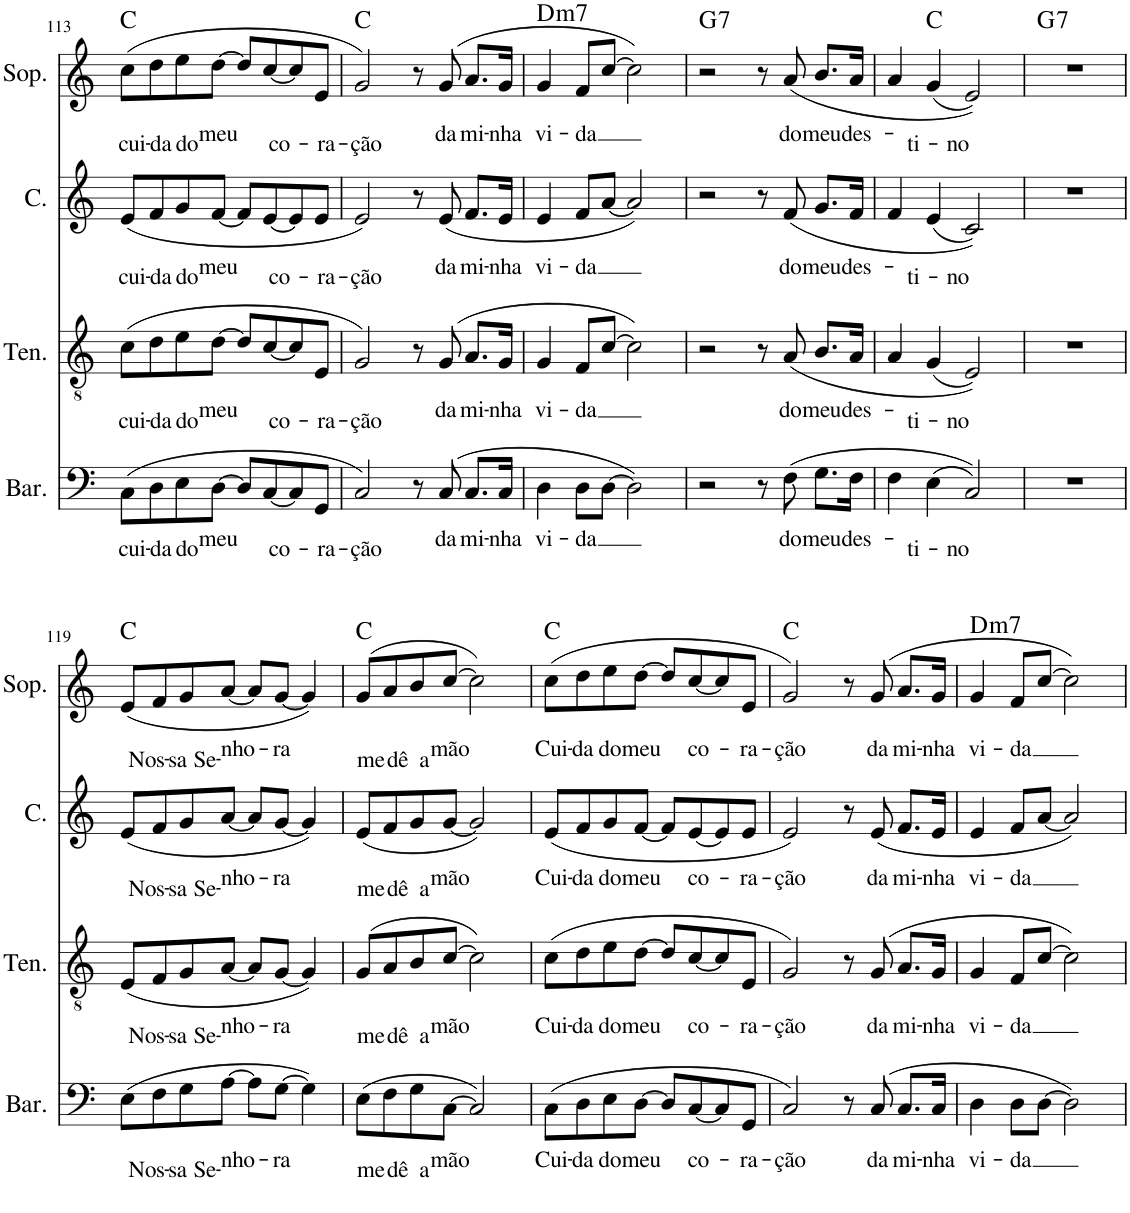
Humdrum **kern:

**kern	**text	**kern	**text	**kern	**text	**kern	**text	**harte
*part4	*part4	*part3	*part3	*part2	*part2	*part1	*part1	*part1
*staff4	*staff4	*staff3	*staff3	*staff2	*staff2	*staff1	*staff1	*
*I"Barítono	*	*I"Tenor	*	*I"Contralto	*	*I"Soprano	*	*
*I'Bar.	*	*I'Ten.	*	*I'C.	*	*I'Sop.	*	*
!!LO:PB:g=z
*clefF4	*	*clefGv2	*	*clefG2	*	*clefG2	*	*
*k[]	*	*k[]	*	*k[]	*	*k[]	*	*
*M4/4	*	*M4/4	*	*M4/4	*	*M4/4	*	*
*met(c)	*	*met(c)	*	*met(c)	*	*met(c)	*	*
=113	=113	=113	=113	=113	=113	=113	=113	=113
!	!LO:LY:b	!	!LO:LY:b	!	!LO:LY:b	!	!LO:LY:b	!
(8C\L	cui-	(8c\L	cui-	(8e/L	cui-	(8cc\L	cui-	C:maj
!	!LO:LY:b	!	!LO:LY:b	!	!LO:LY:b	!	!LO:LY:b	!
8D\	-da	8d\	-da	8f/	-da	8dd\	-da	.
!	!LO:LY:b	!	!LO:LY:b	!	!LO:LY:b	!	!LO:LY:b	!
8E\	do	8e\	do	8g/	do	8ee\	do	.
!	!LO:LY:b	!	!LO:LY:b	!	!LO:LY:b	!	!LO:LY:b	!
[8D\J	meu	[8d\J	meu	[8f/J	meu	[8dd\J	meu	.
8D/L]	.	8d/L]	.	8f/L]	.	8dd/L]	.	.
!	!LO:LY:b	!	!LO:LY:b	!	!LO:LY:b	!	!LO:LY:b	!
[8C/	co-	[8c/	co-	[8e/	co-	[8cc/	co-	.
8C/]	.	8c/]	.	8e/]	.	8cc/]	.	.
!	!LO:LY:b	!	!LO:LY:b	!	!LO:LY:b	!	!LO:LY:b	!
8GG/J	ra-	8E/J	ra-	8e/J	ra-	8e/J	ra-	.
=114	=114	=114	=114	=114	=114	=114	=114	=114
!	!LO:LY:b	!	!LO:LY:b	!	!LO:LY:b	!	!LO:LY:b	!
2C/)	-ção	2G/)	-ção	2e/)	-ção	2g/)	-ção	C:maj
8r	.	8r	.	8r	.	8r	.	.
!	!LO:LY:b	!	!LO:LY:b	!	!LO:LY:b	!	!LO:LY:b	!
(8C/	da	(8G/	da	(8e/	da	(8g/	da	.
!	!LO:LY:b	!	!LO:LY:b	!	!LO:LY:b	!	!LO:LY:b	!
8.C/L	mi-	8.A/L	mi-	8.f/L	mi-	8.a/L	mi-	.
!	!LO:LY:b	!	!LO:LY:b	!	!LO:LY:b	!	!LO:LY:b	!
16C/Jk	-nha	16G/Jk	-nha	16e/Jk	-nha	16g/Jk	-nha	.
=115	=115	=115	=115	=115	=115	=115	=115	=115
!	!LO:LY:b	!	!LO:LY:b	!	!LO:LY:b	!	!LO:LY:b	!LO:H:kt=m7
4D\	vi-	4G/	vi-	4e/	vi-	4g/	vi-	D:min7
!	!LO:LY:b	!	!LO:LY:b	!	!LO:LY:b	!	!LO:LY:b	!
8D\L	-da	8F/L	-da	8f/L	-da	8f/L	-da	.
[8D\J	.	[8c/J	.	[8a/J	.	[8cc/J	.	.
2D\])	.	2c\])	.	2a/])	.	2cc\])	.	.
=116	=116	=116	=116	=116	=116	=116	=116	=116
!	!	!	!	!	!	!	!	!LO:H:kt=7
2r	.	2r	.	2r	.	2r	.	G:7
8r	.	8r	.	8r	.	8r	.	.
!	!LO:LY:b	!	!LO:LY:b	!	!LO:LY:b	!	!LO:LY:b	!
(8F\	do	(8A/	do	(8f/	do	(8a/	do	.
!	!LO:LY:b	!	!LO:LY:b	!	!LO:LY:b	!	!LO:LY:b	!
8.G\L	meu	8.B/L	meu	8.g/L	meu	8.b/L	meu	.
!	!LO:LY:b	!	!LO:LY:b	!	!LO:LY:b	!	!LO:LY:b	!
16F\Jk	des-	16A/Jk	des-	16f/Jk	des-	16a/Jk	des-	.
=117	=117	=117	=117	=117	=117	=117	=117	=117
!	!LO:LY:b	!	!LO:LY:b	!	!LO:LY:b	!	!LO:LY:b	!
4F\	-ti-	4A/	-ti-	4f/	-ti-	4a/	-ti-	.
!	!LO:LY:b	!	!LO:LY:b	!	!LO:LY:b	!	!LO:LY:b	!
(4E\	-no	(4G/	-no	(4e/	-no	(4g/	-no	C:maj
2C/))	.	2E/))	.	2c/))	.	2e/))	.	.
=118	=118	=118	=118	=118	=118	=118	=118	=118
!	!	!	!	!	!	!	!	!LO:H:kt=7
1r	.	1r	.	1r	.	1r	.	G:7
!!LO:LB:g=z
=119	=119	=119	=119	=119	=119	=119	=119	=119
!	!LO:LY:b	!	!LO:LY:b	!	!LO:LY:b	!	!LO:LY:b	!
(8E\L	Nos-	(8E/L	Nos-	(8e/L	Nos-	(8e/L	Nos-	C:maj
!	!LO:LY:b	!	!LO:LY:b	!	!LO:LY:b	!	!LO:LY:b	!
8F\	-sa	8F/	-sa	8f/	-sa	8f/	-sa	.
!	!LO:LY:b	!	!LO:LY:b	!	!LO:LY:b	!	!LO:LY:b	!
8G\	Se-	8G/	Se-	8g/	Se-	8g/	Se-	.
!	!LO:LY:b	!	!LO:LY:b	!	!LO:LY:b	!	!LO:LY:b	!
[8A\J	-nho-	[8A/J	-nho-	[8a/J	-nho-	[8a/J	-nho-	.
8A\L]	.	8A/L]	.	8a/L]	.	8a/L]	.	.
!	!LO:LY:b	!	!LO:LY:b	!	!LO:LY:b	!	!LO:LY:b	!
[8G\J	-ra	[8G/J	-ra	[8g/J	-ra	[8g/J	-ra	.
4G\])	.	4G/])	.	4g/])	.	4g/])	.	.
=120	=120	=120	=120	=120	=120	=120	=120	=120
!	!LO:LY:b	!	!LO:LY:b	!	!LO:LY:b	!	!LO:LY:b	!
(8E\L	me	(8G/L	me	(8e/L	me	(8g/L	me	C:maj
!	!LO:LY:b	!	!LO:LY:b	!	!LO:LY:b	!	!LO:LY:b	!
8F\	dê	8A/	dê	8f/	dê	8a/	dê	.
!	!LO:LY:b	!	!LO:LY:b	!	!LO:LY:b	!	!LO:LY:b	!
8G\	a	8B/	a	8g/	a	8b/	a	.
!	!LO:LY:b	!	!LO:LY:b	!	!LO:LY:b	!	!LO:LY:b	!
[8C\J	mão	[8c/J	mão	[8g/J	mão	[8cc/J	mão	.
2C/])	.	2c\])	.	2g/])	.	2cc\])	.	.
=121	=121	=121	=121	=121	=121	=121	=121	=121
!	!LO:LY:b	!	!LO:LY:b	!	!LO:LY:b	!	!LO:LY:b	!
(8C\L	Cui-	(8c\L	Cui-	(8e/L	Cui-	(8cc\L	Cui-	C:maj
!	!LO:LY:b	!	!LO:LY:b	!	!LO:LY:b	!	!LO:LY:b	!
8D\	-da	8d\	-da	8f/	-da	8dd\	-da	.
!	!LO:LY:b	!	!LO:LY:b	!	!LO:LY:b	!	!LO:LY:b	!
8E\	do	8e\	do	8g/	do	8ee\	do	.
!	!LO:LY:b	!	!LO:LY:b	!	!LO:LY:b	!	!LO:LY:b	!
[8D\J	meu	[8d\J	meu	[8f/J	meu	[8dd\J	meu	.
8D/L]	.	8d/L]	.	8f/L]	.	8dd/L]	.	.
!	!LO:LY:b	!	!LO:LY:b	!	!LO:LY:b	!	!LO:LY:b	!
[8C/	co-	[8c/	co-	[8e/	co-	[8cc/	co-	.
8C/]	.	8c/]	.	8e/]	.	8cc/]	.	.
!	!LO:LY:b	!	!LO:LY:b	!	!LO:LY:b	!	!LO:LY:b	!
8GG/J	-ra-	8E/J	-ra-	8e/J	-ra-	8e/J	-ra-	.
=122	=122	=122	=122	=122	=122	=122	=122	=122
!	!LO:LY:b	!	!LO:LY:b	!	!LO:LY:b	!	!LO:LY:b	!
2C/)	-ção	2G/)	-ção	2e/)	-ção	2g/)	-ção	C:maj
8r	.	8r	.	8r	.	8r	.	.
!	!LO:LY:b	!	!LO:LY:b	!	!LO:LY:b	!	!LO:LY:b	!
(8C/	da	(8G/	da	(8e/	da	(8g/	da	.
!	!LO:LY:b	!	!LO:LY:b	!	!LO:LY:b	!	!LO:LY:b	!
8.C/L	mi-	8.A/L	mi-	8.f/L	mi-	8.a/L	mi-	.
!	!LO:LY:b	!	!LO:LY:b	!	!LO:LY:b	!	!LO:LY:b	!
16C/Jk	-nha	16G/Jk	-nha	16e/Jk	-nha	16g/Jk	-nha	.
=123	=123	=123	=123	=123	=123	=123	=123	=123
!	!LO:LY:b	!	!LO:LY:b	!	!LO:LY:b	!	!LO:LY:b	!LO:H:kt=m7
4D\	vi-	4G/	vi-	4e/	vi-	4g/	vi-	D:min7
!	!LO:LY:b	!	!LO:LY:b	!	!LO:LY:b	!	!LO:LY:b	!
8D\L	-da	8F/L	-da	8f/L	-da	8f/L	-da	.
[8D\J	.	[8c/J	.	[8a/J	.	[8cc/J	.	.
2D\])	.	2c\])	.	2a/])	.	2cc\])	.	.
=	=	=	=	=	=	=	=	=
*-	*-	*-	*-	*-	*-	*-	*-	*-
